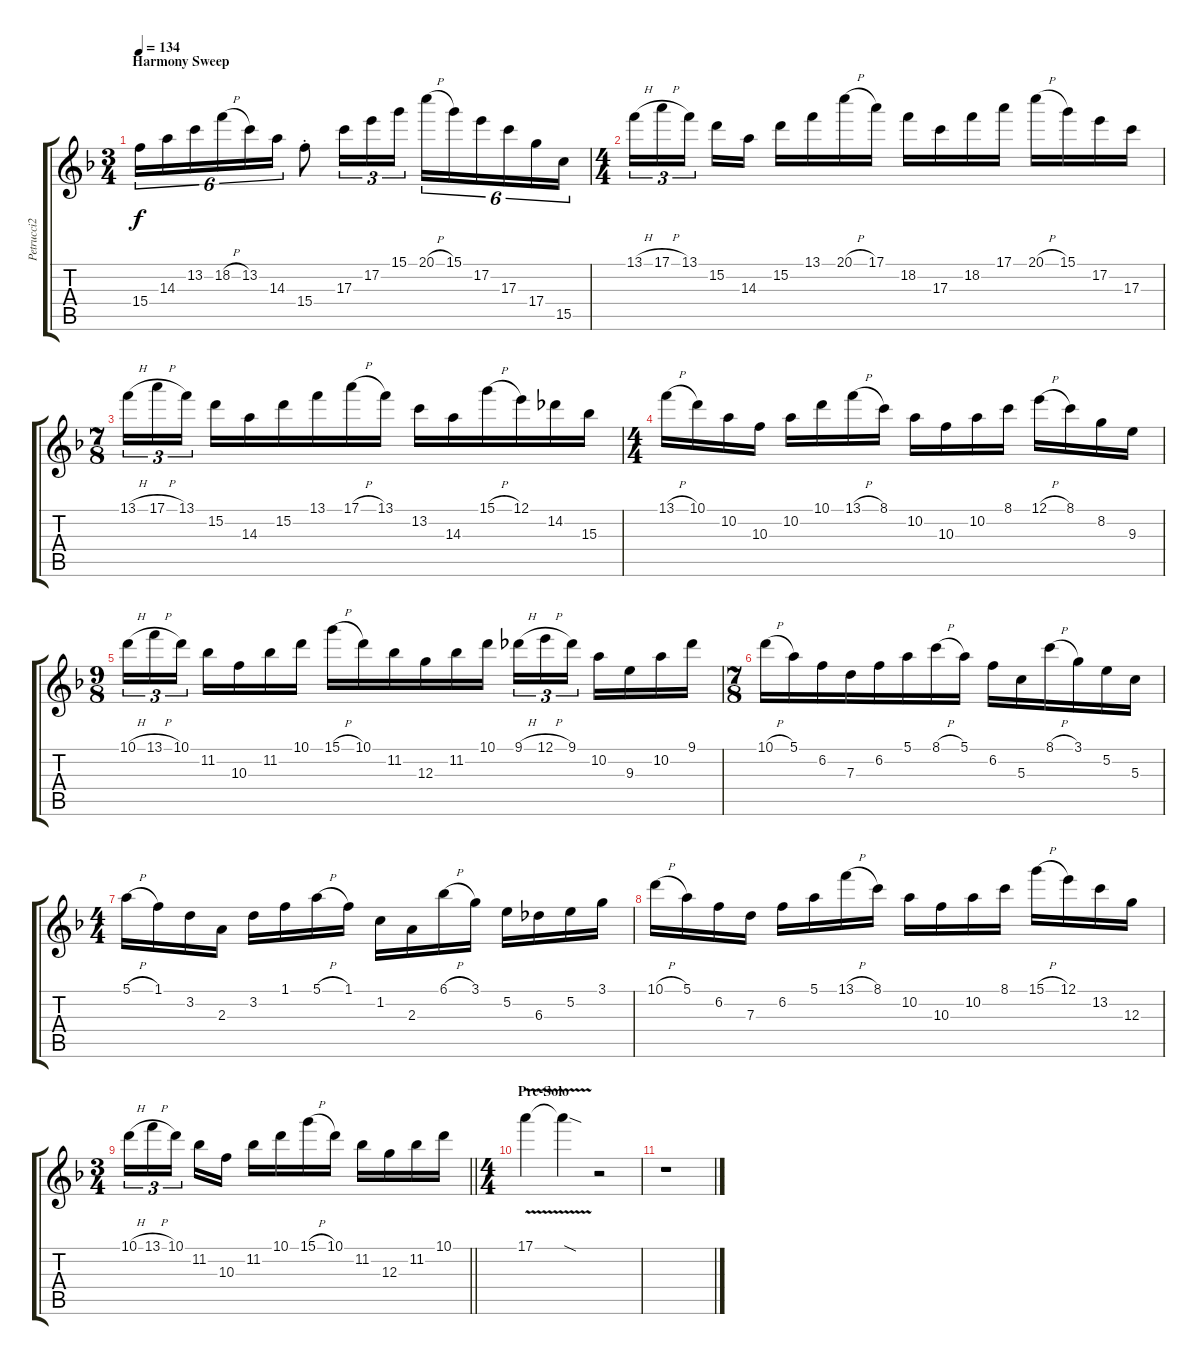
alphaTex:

\track ("Petrucci2" "Petrucci2") {instrument distortionguitar}
\staff {score tabs}
\tuning (E4 B3 G3 D3 A2 E2) {hide}
\ts (3 4)
\section ("" "Harmony Sweep")
\tempo 134
\clef g2
\ks f
15.4.16{tu (6 4) dy f} 14.3.16{tu (6 4)} 13.2.16{tu (6 4)} 18.2{h}.16{tu (6 4)} 13.2.16{tu (6 4)} 14.3.16{tu (6 4)} 15.4{st}.8 17.3.16{tu (3 2)} 17.2.16{tu (3 2)} 15.1.16{tu (3 2)} 20.1{h}.16{tu (6 4)} 15.1.16{tu (6 4)} 17.2.16{tu (6 4)} 17.3.16{tu (6 4)} 17.4.16{tu (6 4)} 15.5.16{tu (6 4)} |
\ts (4 4)
13.1{h}.16{tu (3 2)} 17.1{h}.16{tu (3 2)} 13.1.16{tu (3 2) beam splitsecondary} 15.2.16 14.3.16 15.2.16 13.1.16 20.1{h}.16 17.1.16 18.2.16 17.3.16 18.2.16 17.1.16 20.1{h}.16 15.1.16 17.2.16 17.3.16 |
\ts (7 8)
13.1{h}.16{tu (3 2)} 17.1{h}.16{tu (3 2)} 13.1.16{tu (3 2)} 15.2.16 14.3.16 15.2.16 13.1.16 17.1{h}.16 13.1.16 13.2.16 14.3.16 15.1{h}.16 12.1.16 14.2.16 15.3.16 |
\ts (4 4)
13.1{h}.16 10.1.16 10.2.16 10.3.16 10.2.16 10.1.16 13.1{h}.16 8.1.16 10.2.16 10.3.16 10.2.16 8.1.16 12.1{h}.16 8.1.16 8.2.16 9.3.16 |
\ts (9 8)
10.1{h}.16{tu (3 2)} 13.1{h}.16{tu (3 2)} 10.1.16{tu (3 2) beam splitsecondary} 11.2.16 10.3.16 11.2.16 10.1.16 15.1{h}.16 10.1.16 11.2.16 12.3.16 11.2.16 10.1.16 9.1{h}.16{tu (3 2)} 12.1{h}.16{tu (3 2)} 9.1.16{tu (3 2) beam splitsecondary} 10.2.16 9.3.16 10.2.16 9.1.16 |
\ts (7 8)
10.1{h}.16 5.1.16 6.2.16 7.3.16 6.2.16 5.1.16 8.1{h}.16 5.1.16 6.2.16 5.3.16 8.1{h}.16 3.1.16 5.2.16 5.3.16 |
\ts (4 4)
5.1{h}.16 1.1.16 3.2.16 2.3.16 3.2.16 1.1.16 5.1{h}.16 1.1.16 1.2.16 2.3.16 6.1{h}.16 3.1.16 5.2.16 6.3.16 5.2.16 3.1.16 |
10.1{h}.16 5.1.16 6.2.16 7.3.16 6.2.16 5.1.16 13.1{h}.16 8.1.16 10.2.16 10.3.16 10.2.16 8.1.16 15.1{h}.16 12.1.16 13.2.16 12.3.16 |
\ts (3 4)
\barLineRight lightlight
10.1{h}.16{tu (3 2)} 13.1{h}.16{tu (3 2)} 10.1.16{tu (3 2) beam splitsecondary} 11.2.16 10.3.16 11.2.16 10.1.16 15.1{h}.16 10.1.16 11.2.16 12.3.16 11.2.16 10.1.16 |
\ts (4 4)
\section ("" "Pre-Solo")
17.1{v}.4 17.1{sod t}.4 r.2 |
r.1
